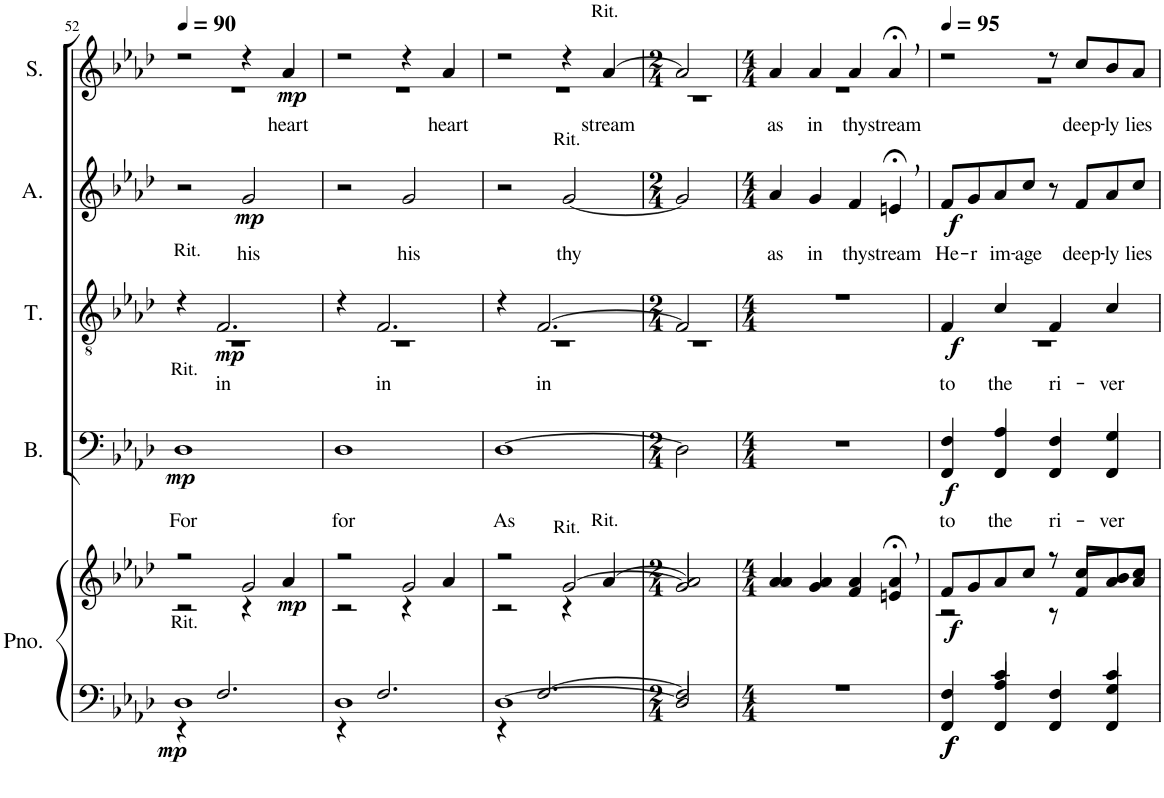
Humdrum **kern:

**kern	**kern	**dynam	**kern	**text	**dynam	**kern	**text	**dynam	**kern	**text	**dynam	**kern	**text	**dynam
*part5	*part5	*part5	*part4	*part4	*part4	*part3	*part3	*part3	*part2	*part2	*part2	*part1	*part1	*part1
*staff6	*staff5	*staff5/6	*staff4	*staff4	*staff4	*staff3	*staff3	*staff3	*staff2	*staff2	*staff2	*staff1	*staff1	*staff1
*I"Piano	*	*	*I"Bass	*	*	*I"Tenor	*	*	*I"Alto	*	*	*I"Soprano	*	*
*I'Pno.	*	*	*I'B.	*	*	*I'T.	*	*	*I'A.	*	*	*I'S.	*	*
!!LO:PB:g=z
*clefF4	*clefG2	*	*clefF4	*	*	*clefGv2	*	*	*clefG2	*	*	*clefG2	*	*
*k[b-e-a-d-]	*k[b-e-a-d-]	*	*k[b-e-a-d-]	*	*	*k[b-e-a-d-]	*	*	*k[b-e-a-d-]	*	*	*k[b-e-a-d-]	*	*
*M4/4	*M4/4	*	*M4/4	*	*	*M4/4	*	*	*M4/4	*	*	*M4/4	*	*
*MM90	*MM90	*	*MM90	*	*	*MM90	*	*	*MM90	*	*	*MM90	*	*
=52	=52	=52	=52	=52	=52	=52	=52	=52	=52	=52	=52	=52	=52	=52
*^	*^	*	*	*	*	*	*	*	*	*	*	*	*	*
!	!	!	!	!	!LO:TX:a:t=Rit.	!	!	!	!	!	!	!	!	!	!	!
!LO:TX:a:t=Rit.	!	!	!	!	!	!	!	!	!	!	!	!	!	!	!	!
!	!	!	!	!LO:DY:b=2	!	!LO:LY:b	!LO:DY:b	!	!	!	!	!	!	!	!	!
*	*	*	*	*	*	*	*	*^	*	*	*	*	*	*^	*	*
1D-	4r	2r	2r	mp	1D-	For	mp	4r	1r	.	.	2r	.	.	2r	1r	.	.
!	!	!	!	!	!	!	!	!LO:TX:a:t=Rit.	!	!	!	!	!	!	!	!	!	!
!	!	!	!	!	!	!	!	!	!	!LO:LY:b	!LO:DY:b	!	!	!	!	!	!	!
.	2.F/	.	.	.	.	.	.	2.F/	.	in	mp	.	.	.	.	.	.	.
!	!	!	!	!	!	!	!	!	!	!	!	!LO:TX:a:t=Rit.	!	!	!	!	!	!
!	!	!LO:TX:a:t=Rit.	!	!	!	!	!	!	!	!	!	!	!	!	!	!	!	!
!	!	!	!	!	!	!	!	!	!	!	!	!	!LO:LY:b	!LO:DY:b	!	!	!	!
.	.	2g/	4r	.	.	.	.	.	.	.	.	2g/	his	mp	4r	.	.	.
!	!	!	!	!	!	!	!	!	!	!	!	!	!	!	!LO:TX:a:t=Rit.	!	!	!
!	!	!	!LO:TX:a:t=Rit.	!	!	!	!	!	!	!	!	!	!	!	!	!	!	!
!	!	!	!	!LO:DY:b	!	!	!	!	!	!	!	!	!	!	!	!	!LO:LY:b	!LO:DY:b
.	.	.	4a-/	mp	.	.	.	.	.	.	.	.	.	.	4a-/	.	heart	mp
=53	=53	=53	=53	=53	=53	=53	=53	=53	=53	=53	=53	=53	=53	=53	=53	=53	=53	=53
!	!	!	!	!	!	!LO:LY:b	!	!	!	!	!	!	!	!	!	!	!	!
1D-	4r	2r	2r	.	1D-	for	.	4r	1r	.	.	2r	.	.	2r	1r	.	.
!	!	!	!	!	!	!	!	!	!	!LO:LY:b	!	!	!	!	!	!	!	!
.	2.F/	.	.	.	.	.	.	2.F/	.	in	.	.	.	.	.	.	.	.
!	!	!	!	!	!	!	!	!	!	!	!	!	!LO:LY:b	!	!	!	!	!
.	.	2g/	4r	.	.	.	.	.	.	.	.	2g/	his	.	4r	.	.	.
!	!	!	!	!	!	!	!	!	!	!	!	!	!	!	!	!	!LO:LY:b	!
.	.	.	4a-/	.	.	.	.	.	.	.	.	.	.	.	4a-/	.	heart	.
=54	=54	=54	=54	=54	=54	=54	=54	=54	=54	=54	=54	=54	=54	=54	=54	=54	=54	=54
!	!	!	!	!	!	!LO:LY:b	!	!	!	!	!	!	!	!	!	!	!	!
[1D-	4r	2r	2r	.	[1D-	As	.	4r	1r	.	.	2r	.	.	2r	1r	.	.
!	!	!	!	!	!	!	!	!	!	!LO:LY:b	!	!	!	!	!	!	!	!
.	[2.F/	.	.	.	.	.	.	[2.F/	.	in	.	.	.	.	.	.	.	.
!	!	!	!	!	!	!	!	!	!	!	!	!	!LO:LY:b	!	!	!	!	!
.	.	[2g/	4r	.	.	.	.	.	.	.	.	[2g/	thy	.	4r	.	.	.
!	!	!	!	!	!	!	!	!	!	!	!	!	!	!	!	!	!LO:LY:b	!
.	.	.	[4a-/	.	.	.	.	.	.	.	.	.	.	.	[4a-/	.	stream	.
=55	=55	=55	=55	=55	=55	=55	=55	=55	=55	=55	=55	=55	=55	=55	=55	=55	=55	=55
*M2/4	*	*M2/4	*	*	*M2/4	*	*	*M2/4	*	*	*	*M2/4	*	*	*M2/4	*	*	*
2D-/]	2F/]	2g/]	2a-/]	.	2D-\]	.	.	2F/]	2r	.	.	2g/]	.	.	2a-/]	2r	.	.
=56	=56	=56	=56	=56	=56	=56	=56	=56	=56	=56	=56	=56	=56	=56	=56	=56	=56	=56
*M4/4	*	*M4/4	*	*	*M4/4	*	*	*M4/4	*	*	*	*M4/4	*	*	*M4/4	*	*	*
!	!	!	!	!	!	!	!	!	!	!	!	!	!LO:LY:b	!	!	!	!LO:LY:b	!
1r	1r	4a-/	4a-/	.	1r	.	.	1r	1r	.	.	4a-/	as	.	4a-/	1r	as	.
!	!	!	!	!	!	!	!	!	!	!	!	!	!LO:LY:b	!	!	!	!LO:LY:b	!
.	.	4g/	4a-/	.	.	.	.	.	.	.	.	4g/	in	.	4a-/	.	in	.
!	!	!	!	!	!	!	!	!	!	!	!	!	!LO:LY:b	!	!	!	!LO:LY:b	!
.	.	4f/	4a-/	.	.	.	.	.	.	.	.	4f/	thy	.	4a-/	.	thy	.
!	!	!	!	!	!	!	!	!	!	!	!	!	!LO:LY:b	!	!	!	!LO:LY:b	!
.	.	4en;<,/	4a-/	.	.	.	.	.	.	.	.	4en;<,/	stream	.	4a-;<,/	.	stream	.
=57	=57	=57	=57	=57	=57	=57	=57	=57	=57	=57	=57	=57	=57	=57	=57	=57	=57	=57
*	*	*	*	*	*	*	*	*	*	*	*	*	*	*	*MM95	*	*	*
!	!	!	!	!LO:DY:b=2	!	!LO:LY:b	!	!	!	!LO:LY:b	!	!	!LO:LY:b	!	!	!	!	!
!	!	!	!	!LO:DY:n=1:b=2	!	!	!	!	!	!	!	!	!	!	!	!	!	!
!	!	!	!	!LO:DY:n=2:b	!	!	!LO:DY:b	!	!	!	!LO:DY:b	!	!	!LO:DY:b	!	!	!	!
4FF/	4F/	8f/L	2r	f f f	4FF/ 4F/	to	f	4F/	1r	to	f	8f/L	He-	f	2r	1r	.	.
!	!	!	!	!	!	!	!	!	!	!	!	!	!LO:LY:b	!	!	!	!	!
.	.	8g/	.	.	.	.	.	.	.	.	.	8g/	-r	.	.	.	.	.
!	!	!	!	!	!	!LO:LY:b	!	!	!	!LO:LY:b	!	!	!LO:LY:b	!	!	!	!	!
4FF/ 4A-/	4c/	8a-/	.	.	4FF/ 4A-/	the	.	4c/	.	the	.	8a-/	im-	.	.	.	.	.
!	!	!	!	!	!	!	!	!	!	!	!	!	!LO:LY:b	!	!	!	!	!
.	.	8cc/J	.	.	.	.	.	.	.	.	.	8cc/J	-age	.	.	.	.	.
!	!	!	!	!	!	!LO:LY:b	!	!	!	!LO:LY:b	!	!	!	!	!	!	!	!
4FF/	4F/	8r	8r	.	4FF/ 4F/	ri-	.	4F/	.	ri-	.	8r	.	.	8r	.	.	.
!	!	!	!	!	!	!	!	!	!	!	!	!	!LO:LY:b	!	!	!	!LO:LY:b	!
.	.	8f/L	8cc/L	.	.	.	.	.	.	.	.	8f/L	deep-	.	8cc/L	.	deep-	.
!	!	!	!	!	!	!LO:LY:b	!	!	!	!LO:LY:b	!	!	!LO:LY:b	!	!	!	!LO:LY:b	!
4FF/ 4G/	4c/	8a-/	8b-/	.	4FF/ 4G/	-ver	.	4c/	.	-ver	.	8a-/	-ly	.	8b-/	.	-ly	.
!	!	!	!	!	!	!	!	!	!	!	!	!	!LO:LY:b	!	!	!	!LO:LY:b	!
.	.	8cc/J	8a-/J	.	.	.	.	.	.	.	.	8cc/J	lies	.	8a-/J	.	lies	.
*v	*v	*	*	*	*	*	*	*v	*v	*	*	*	*	*	*v	*v	*	*
*	*v	*v	*	*	*	*	*	*	*	*	*	*	*	*	*
=	=	=	=	=	=	=	=	=	=	=	=	=	=	=
*-	*-	*-	*-	*-	*-	*-	*-	*-	*-	*-	*-	*-	*-	*-
